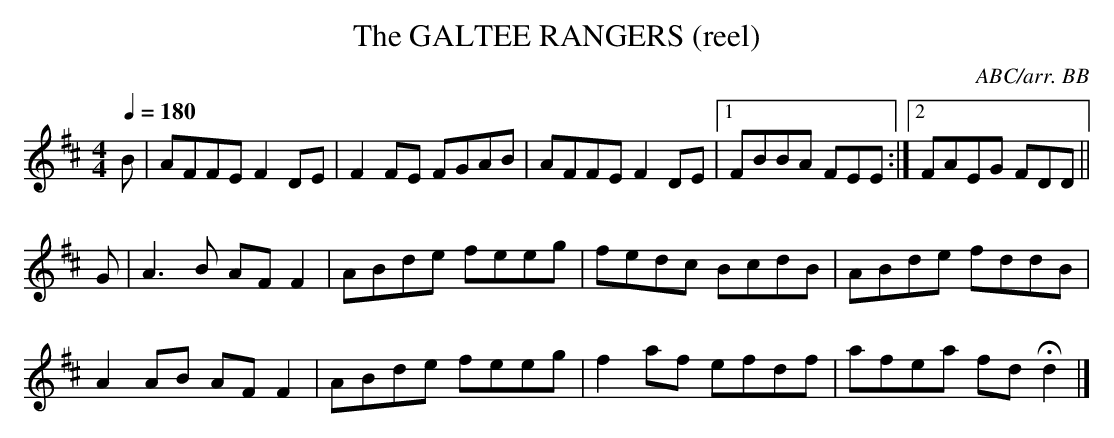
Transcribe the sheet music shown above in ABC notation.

X:1
T:The GALTEE RANGERS (reel)
C:ABC/arr. BB
Q:1/4=180
M:4/4
L:1/8
K:D
B|AFFE F2DE|F2FE FGAB|AFFE F2DE |1 FBBA FEE :|\
[2 FAEG FDD ||
G|A3B AF F2|ABde feeg|fedc BcdB|ABde fddB |
A2 AB AF F2|ABde feeg|f2 af efdf|afea fdHd2|]
